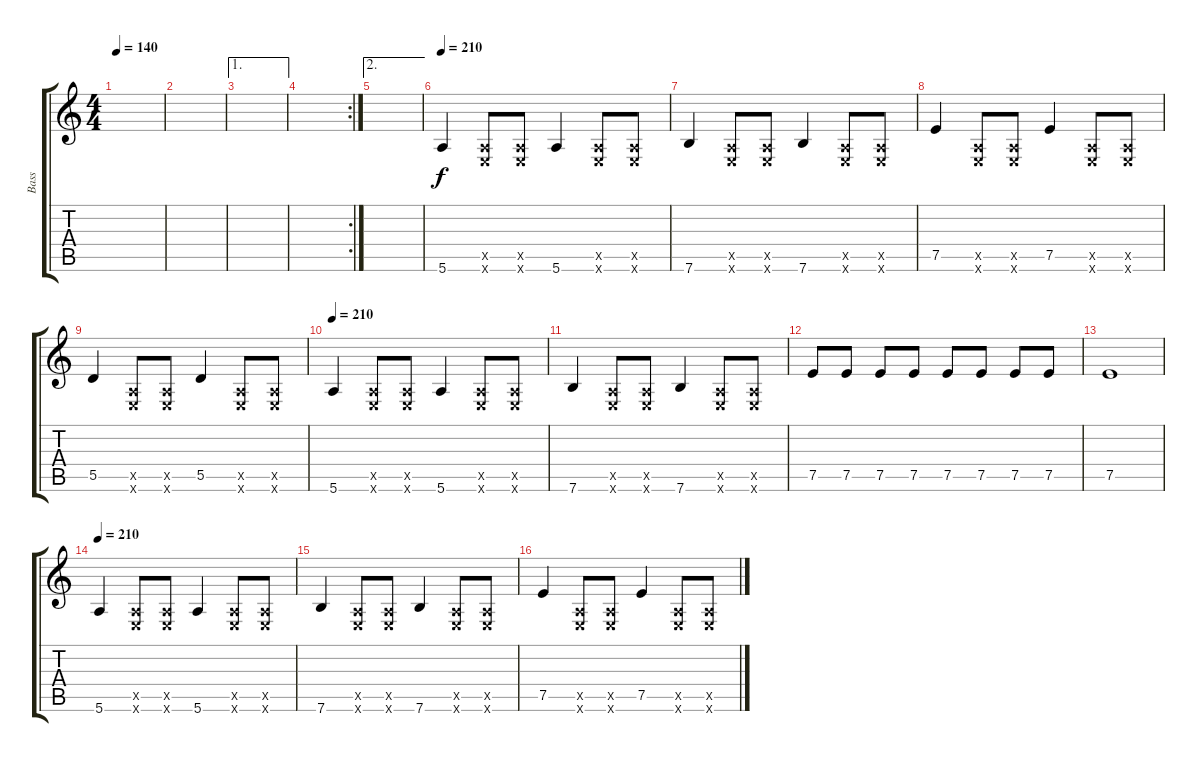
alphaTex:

\track ("Bass" "Bass") {instrument slapbass1}
\staff {score tabs}
\tuning (E4 B3 G3 D3 A2 E2) {hide}
\ts (4 4)
\tempo 140
\clef g2
\ks c
|
|
\ae 1
|
\rc 2
|
\ae 2
|
\tempo 210
5.6.4 (0.5{x} 0.6{x}).8 (0.5{x} 0.6{x}).8 5.6.4 (0.5{x} 0.6{x}).8 (0.5{x} 0.6{x}).8 |
7.6.4 (0.5{x} 0.6{x}).8 (0.5{x} 0.6{x}).8 7.6.4 (0.5{x} 0.6{x}).8 (0.5{x} 0.6{x}).8 |
7.5.4 (0.5{x} 0.6{x}).8 (0.5{x} 0.6{x}).8 7.5.4 (0.5{x} 0.6{x}).8 (0.5{x} 0.6{x}).8 |
5.5.4 (0.5{x} 0.6{x}).8 (0.5{x} 0.6{x}).8 5.5.4 (0.5{x} 0.6{x}).8 (0.5{x} 0.6{x}).8 |
\tempo 210
5.6.4 (0.5{x} 0.6{x}).8 (0.5{x} 0.6{x}).8 5.6.4 (0.5{x} 0.6{x}).8 (0.5{x} 0.6{x}).8 |
7.6.4 (0.5{x} 0.6{x}).8 (0.5{x} 0.6{x}).8 7.6.4 (0.5{x} 0.6{x}).8 (0.5{x} 0.6{x}).8 |
7.5.8 7.5.8 7.5.8 7.5.8 7.5.8 7.5.8 7.5.8 7.5.8 |
7.5.1 |
\tempo 210
5.6.4 (0.5{x} 0.6{x}).8 (0.5{x} 0.6{x}).8 5.6.4 (0.5{x} 0.6{x}).8 (0.5{x} 0.6{x}).8 |
7.6.4 (0.5{x} 0.6{x}).8 (0.5{x} 0.6{x}).8 7.6.4 (0.5{x} 0.6{x}).8 (0.5{x} 0.6{x}).8 |
7.5.4 (0.5{x} 0.6{x}).8 (0.5{x} 0.6{x}).8 7.5.4 (0.5{x} 0.6{x}).8 (0.5{x} 0.6{x}).8
